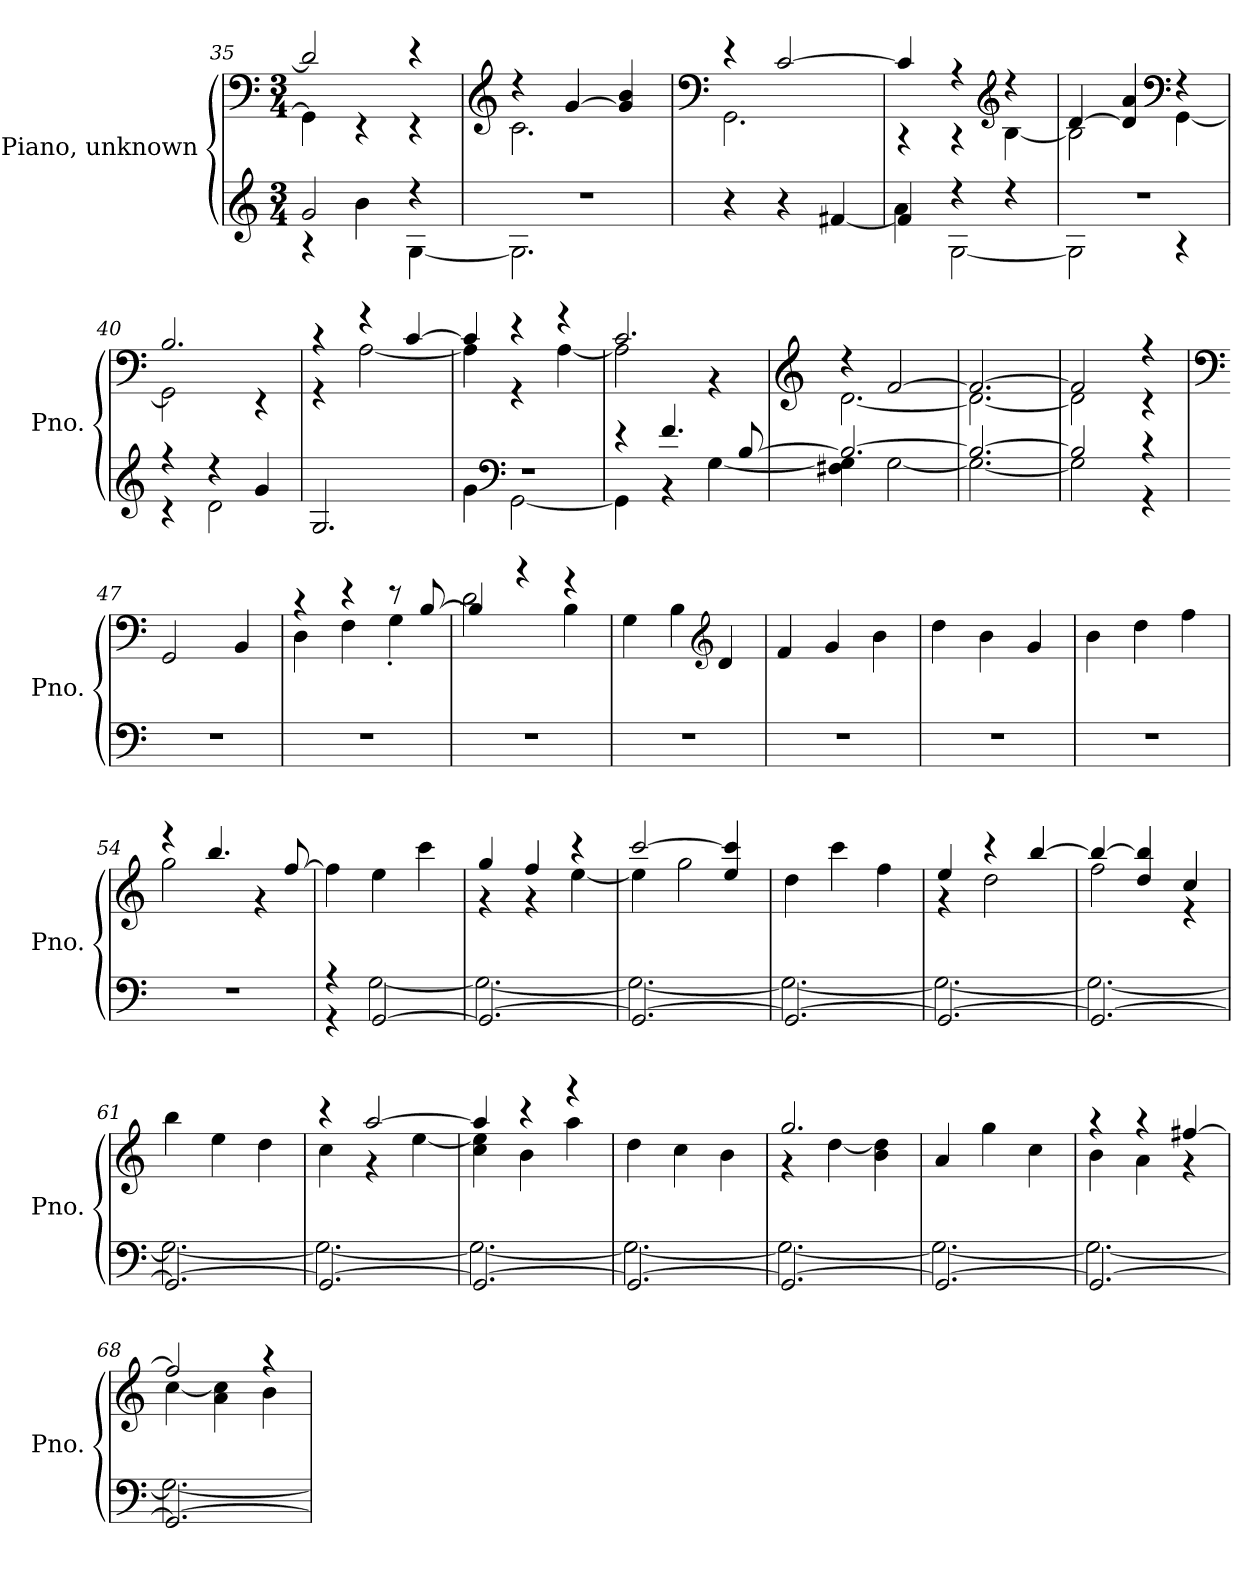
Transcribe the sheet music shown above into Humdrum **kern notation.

**kern	**kern
*part1	*part1
*staff2	*staff1
*I"Piano, unknown	*
*I'Pno.	*
*clefG2	*clefF4
*k[]	*k[]
*M3/4	*M3/4
=35	=35
*^	*^
2g/	4r	2d/]	4GG\]
.	4b\	.	4r
4r	[4G\	4r	4r
=36	=36	=36	=36
*	*	*clefG2	*
2.r	2.G\]	4r	2.c\
.	.	[4g/	.
.	.	4g/] 4b/	.
*v	*v	*	*
=37	=37	=37
*	*clefF4	*
4r	4r	2.GG\
4r	[2c/	.
[4f#X/	.	.
!!LO:PB:g=z	!!
=38	=38	=38
*^	*	*
4f#/]	4a\	4c/]	4r
4r	[2G\	4r	4r
*	*	*clefG2	*
4r	.	4r	[4B\
=39	=39	=39	=39
2.r	2G\]	[4d/	2B\]
.	.	4d/] 4a/	.
*	*	*clefF4	*
.	4r	4r	[4GG\
=40	=40	=40	=40
4r	4r	2.B/	2GG\]
4r	2d\	.	.
4g/	.	.	4r
*v	*v	*	*
=41	=41	=41
2.G/	4r	4r
.	4r	[2A\
.	[4c/	.
=42	=42	=42
*^	*	*
2.r	4g\	4c/]	4A\]
*clefF4	*	*	*
.	[2GG\	4r	4r
.	.	4r	[4A\
=43	=43	=43	=43
4r	4GG\]	2.c/	2A\]
4.f/	4r	.	.
.	[4G\	.	4r
[8B/	.	.	.
=44	=44	=44	=44
*	*	*clefG2	*
2.B/_	4F#X\ 4G\]	4r	[2.d\
.	[2G\	[2f/	.
=45	=45	=45	=45
2.B/_	2.G\_	2.f/_	2.d\_
=46	=46	=46	=46
2B/]	2G\]	2f/]	2d\]
4r	4r	4r	4r
*v	*v	*	*
*	*v	*v
!!LO:LB:g=z
=47	=47
*	*clefF4
2.r	2GG/
.	4BB/
=48	=48
*	*^
2.r	4r	4D\
.	4r	4F\
.	8r	4G'\
.	[8B/	.
=49	=49	=49
2.r	4B/]	2d\
.	4r	.
.	4r	4B\
*	*v	*v
=50	=50
2.r	4G\
.	4B\
*	*clefG2
.	4d/
=51	=51
2.r	4f/
.	4g/
.	4b\
=52	=52
2.r	4dd\
.	4b\
.	4g/
=53	=53
2.r	4b\
.	4dd\
.	4ff\
=54	=54
*	*^
2.r	4r	2gg\
.	4.bb/	.
.	.	4r
.	[8ff/	.
*	*v	*v
=55	=55
*^	*
4r	4r	4ff\]
[2GG/	[2G\	4ee\
.	.	4ccc\
=56	=56	=56
*	*	*^
2.GG/_	2.G\_	4gg/	4r
.	.	4ff/	4r
.	.	4r	[4ee\
!!LO:LB:g=z	!!
=57	=57	=57	=57
2.GG/_	2.G\_	[2ccc/	4ee\]
.	.	.	2gg\
.	.	4ee/ 4ccc/]	.
*	*	*v	*v
=58	=58	=58
2.GG/_	2.G\_	4dd\
.	.	4ccc\
.	.	4ff\
=59	=59	=59
*	*	*^
2.GG/_	2.G\_	4ee/	4r
.	.	4r	2dd\
.	.	[4bb/	.
=60	=60	=60	=60
2.GG/_	2.G\_	4bb/_	2ff\
.	.	4dd/ 4bb/]	.
.	.	4cc/	4r
*	*	*v	*v
=61	=61	=61
2.GG/_	2.G\_	4bb\
.	.	4ee\
.	.	4dd\
=62	=62	=62
*	*	*^
2.GG/_	2.G\_	4r	4cc\
.	.	[2aa/	4r
.	.	.	[4ee\
=63	=63	=63	=63
2.GG/_	2.G\_	4aa/]	4cc\ 4ee\]
.	.	4r	4b\
.	.	4r	4aa\
*	*	*v	*v
=64	=64	=64
2.GG/_	2.G\_	4dd\
.	.	4cc\
.	.	4b\
=65	=65	=65
*	*	*^
2.GG/_	2.G\_	2.gg/	4r
.	.	.	[4dd\
.	.	.	4b\ 4dd\]
*	*	*v	*v
=66	=66	=66
2.GG/_	2.G\_	4a/
.	.	4gg\
.	.	4cc\
!!LO:LB:g=z
=67	=67	=67
*	*	*^
2.GG/_	2.G\_	4r	4b\
.	.	4r	4a\
.	.	[4ff#X/	4r
=68	=68	=68	=68
2.GG/_	2.G\_	2ff#/]	[4cc\
.	.	.	4a\ 4cc\]
.	.	4r	4b\
*v	*v	*	*
*	*v	*v
=	=
*-	*-
